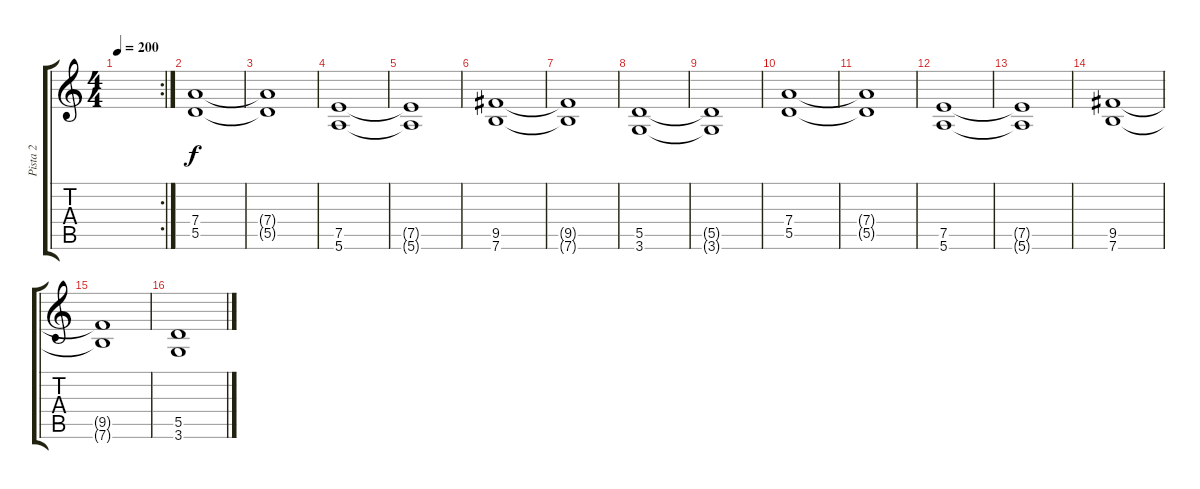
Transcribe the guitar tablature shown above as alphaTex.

\track ("Pista 2" "Pista 2") {instrument distortionguitar}
\staff {score tabs}
\tuning (E4 B3 G3 D3 A2 E2) {hide}
\rc 2
\ts (4 4)
\tempo 200
\clef g2
\ks c
|
(7.4 5.5).1 |
(7.4{t} 5.5{t}).1 |
(7.5 5.6).1 |
(7.5{t} 5.6{t}).1 |
(9.5 7.6).1 |
(9.5{t} 7.6{t}).1 |
(5.5 3.6).1 |
(5.5{t} 3.6{t}).1 |
(7.4 5.5).1 |
(7.4{t} 5.5{t}).1 |
(7.5 5.6).1 |
(7.5{t} 5.6{t}).1 |
(9.5 7.6).1 |
(9.5{t} 7.6{t}).1 |
(5.5 3.6).1
